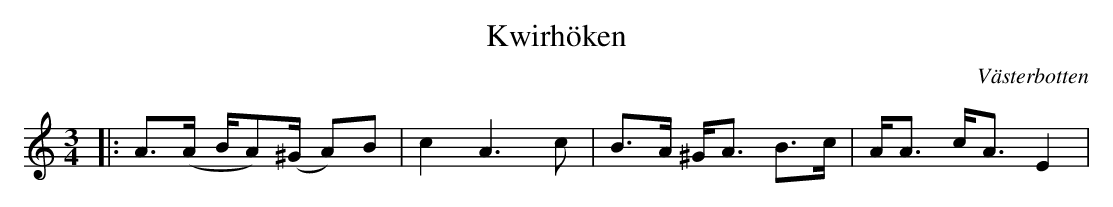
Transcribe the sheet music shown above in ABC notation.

X:1
T:Kwirhöken
O:Västerbotten
M:3/4
L:1/8
K:Am
|: A>(A B/A)(^G/ A)B | c2 A3c | B>A ^G<A B>c | A<A c<A E2 |
